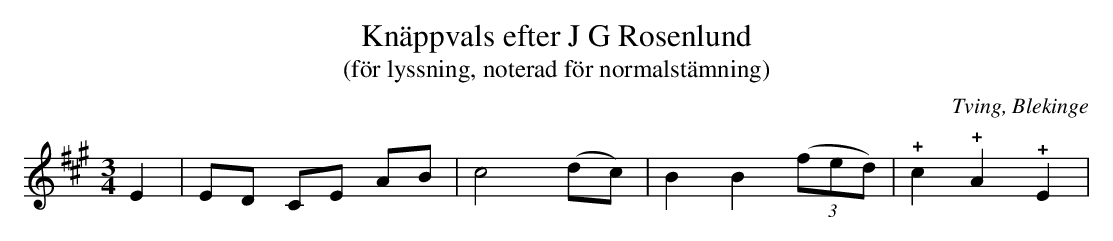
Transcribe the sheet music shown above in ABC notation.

X:1
T:Knäppvals efter J G Rosenlund
T:(för lyssning, noterad för normalstämning)
O:Tving, Blekinge
M:3/4
L:1/4
Q:160
K:A
E | E/D/ C/E/ A/B/ | c2 (d/c/) | B B ((3f/e/d/) | !+!c !+!A !+!E |
